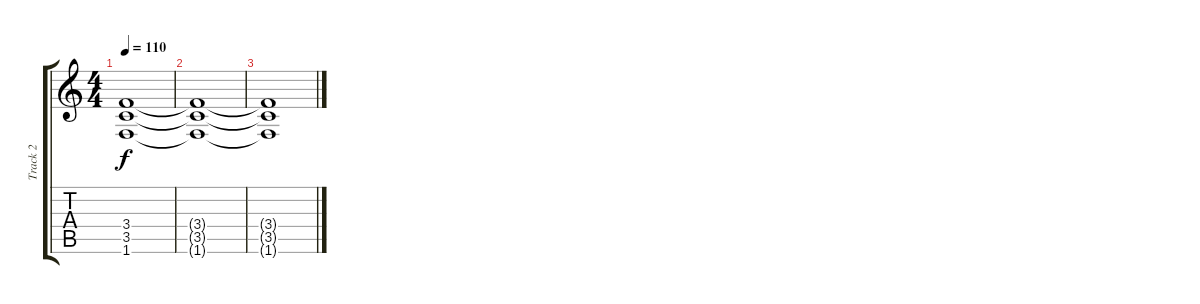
\track ("Track 2" "Track 2") {instrument distortionguitar}
\staff {score tabs}
\tuning (E4 B3 G3 D3 A2 E2) {hide}
\ts (4 4)
\tempo 110
\clef g2
\ks c
(3.4 3.5 1.6).1{dy f volume 0} |
(3.4{t} 3.5{t} 1.6{t}).1 |
(3.4{t} 3.5{t} 1.6{t}).1
